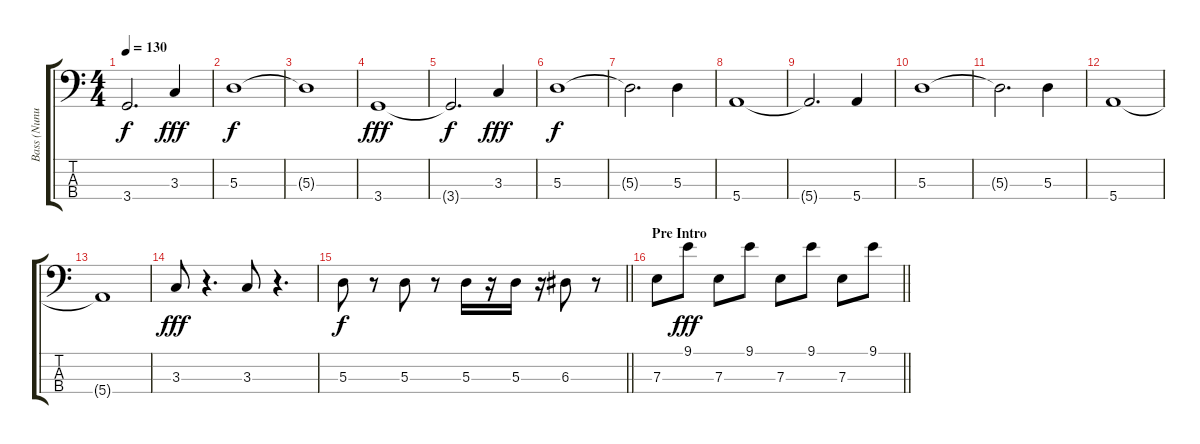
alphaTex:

\track ("Bass (Nunu)" "Bass (Nunu") {instrument electricbassfinger}
\staff {score tabs}
\tuning (G2 D2 A1 E1) {hide}
\ts (4 4)
\tempo 130
\clef f4
\ks c
3.4{t}.2{d dy f} 3.3.4{dy fff} |
5.3.1{dy f} |
5.3{t}.1 |
3.4.1{dy fff} |
3.4{t}.2{d dy f} 3.3.4{dy fff} |
5.3.1{dy f} |
5.3{t}.2{d} 5.3.4 |
5.4.1 |
5.4{t}.2{d} 5.4.4 |
5.3.1 |
5.3{t}.2{d} 5.3.4 |
5.4.1 |
5.4{t}.1 |
3.3.8{dy fff} r.4{d} 3.3.8 r.4{d} |
\barLineRight lightlight
5.3.8{dy f} r.8 5.3.8 r.8 5.3.16 r.16 5.3.16 r.16 6.3.8 r.8 |
\section ("" "Pre Intro")
\barLineRight lightlight
7.3.8 9.1.8{dy fff} 7.3.8 9.1.8 7.3.8 9.1.8 7.3.8 9.1.8
